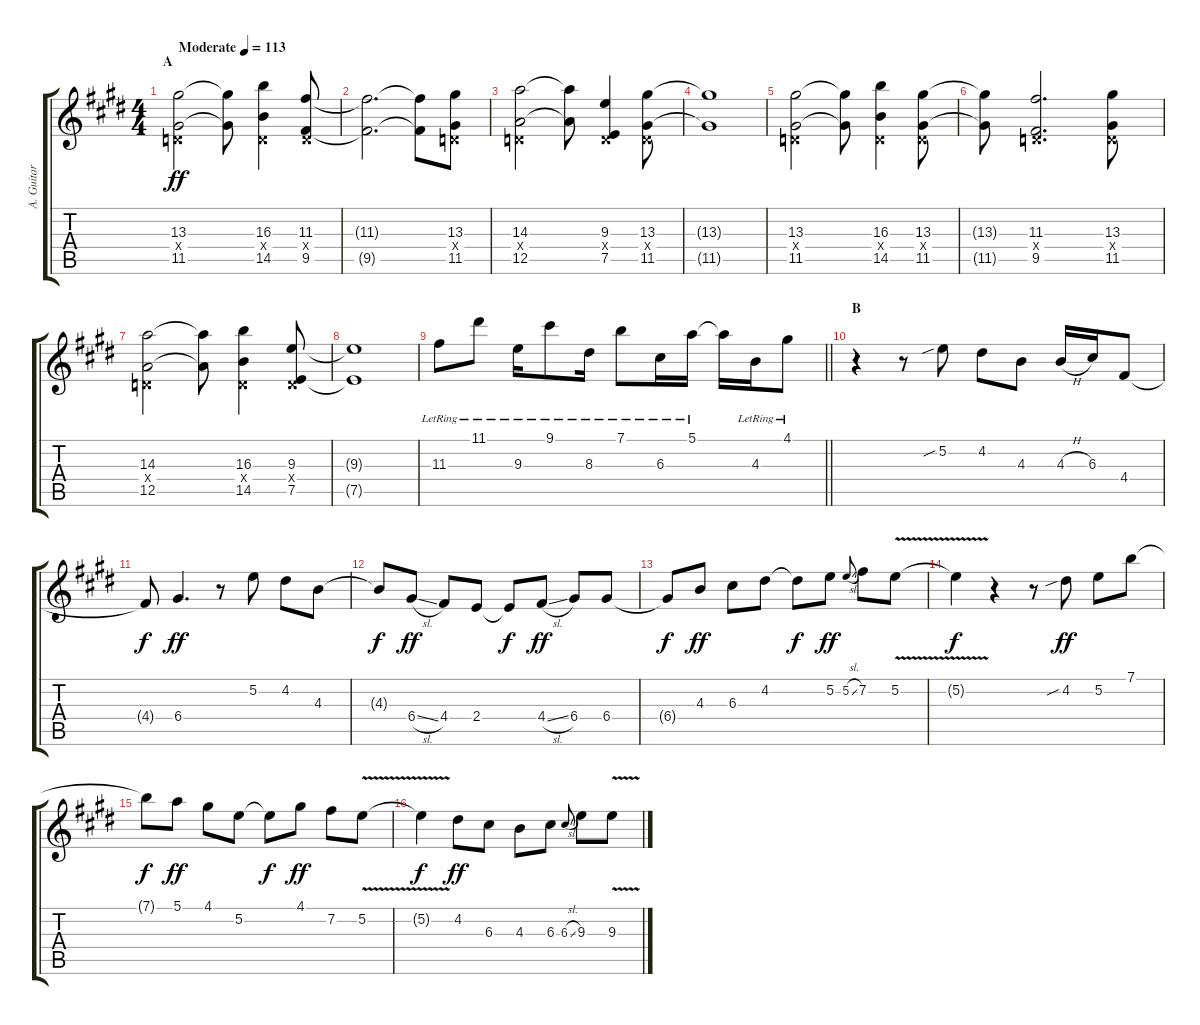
\track ("A. Guitar I" "A. Guitar ") {instrument acousticguitarsteel}
\staff {score tabs}
\tuning (E4 B3 G3 D3 A2 E2) {hide}
\ts (4 4)
\section ("" "A")
\tempo (113 "Moderate")
\clef g2
\ks e
(13.3 0.4{x} 11.5).2{dy ff instrument acousticguitarsteel} (13.3{t} 11.5{t}).8 (16.3 0.4{x} 14.5).4 (11.3 0.4{x} 9.5).8 |
(11.3{t} 9.5{t}).2{d} (11.3{t} 9.5{t}).8 (13.3 0.4{x} 11.5).8 |
(14.3 0.4{x} 12.5).2 (14.3{t} 12.5{t}).8 (9.3 0.4{x} 7.5).4 (13.3 0.4{x} 11.5).8 |
(13.3{t} 11.5{t}).1 |
(13.3 0.4{x} 11.5).2 (13.3{t} 11.5{t}).8 (16.3 0.4{x} 14.5).4 (13.3 0.4{x} 11.5).8 |
(13.3{t} 11.5{t}).8 (11.3 0.4{x} 9.5).2{d} (13.3 0.4{x} 11.5).8 |
(14.3 0.4{x} 12.5).2 (14.3{t} 12.5{t}).8 (16.3 0.4{x} 14.5).4 (9.3 0.4{x} 7.5).8 |
(9.3{t} 7.5{t}).1 |
\barLineRight lightlight
11.3{lr}.8 11.1{lr}.8 9.3{lr}.16 9.1{lr}.8 8.3{lr}.16 7.1{lr}.8 6.3{lr}.16 5.1{lr}.16 5.1{t}.16 4.3{lr}.16 4.1{lr}.8 |
\section ("" "B")
r.4 r.8 5.2{sib}.8 4.2.8 4.3.8 4.3{h}.16 6.3.16 4.4.8 |
4.4{t}.8{dy f} 6.4.4{d dy ff} r.8 5.2.8 4.2.8 4.3.8 |
4.3{t}.8{dy f} 6.4{sl}.8{dy ff} 4.4.8 2.4.8 2.4{t}.8{dy f} 4.4{sl}.8{dy ff} 6.4.8 6.4.8 |
6.4{t}.8{dy f} 4.3.8{dy ff} 6.3.8 4.2.8 4.2{t}.8{dy f} 5.2.8{dy ff} 5.2{sl}.8{gr onbeat} 7.2.8 5.2{v}.8 |
5.2{t}.4{dy f} r.4 r.8 4.2{sib}.8{dy ff} 5.2.8 7.1.8 |
7.1{t}.8{dy f} 5.1.8{dy ff} 4.1.8 5.2.8 5.2{t}.8{dy f} 4.1.8{dy ff} 7.2.8 5.2{v}.8 |
5.2{t}.4{dy f} 4.2.8{dy ff} 6.3.8 4.3.8 6.3.8 6.3{sl}.8{gr onbeat} 9.3.8 9.3{v}.8
